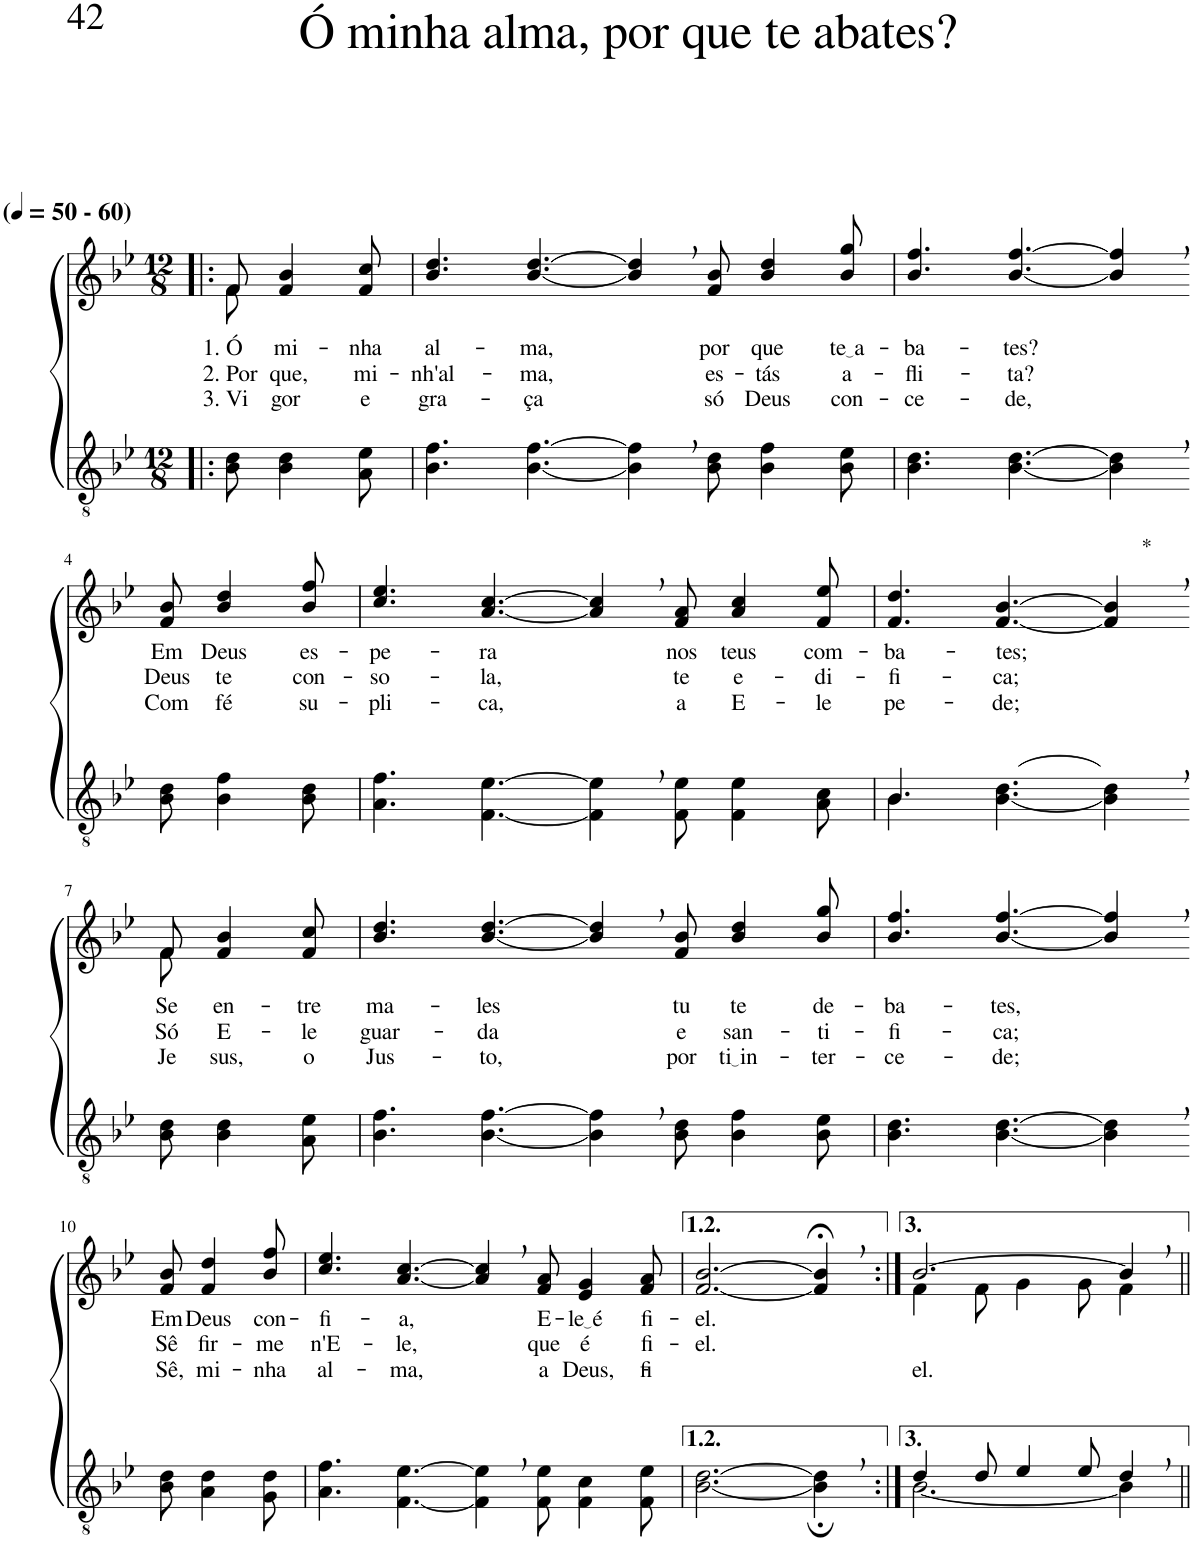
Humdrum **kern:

**kern	**kern	**text	**text	**text
*part2	*part1	*part1	*part1	*part1
*staff2	*staff1	*staff1	*staff1	*staff1
*I"Parte III e IV	*I"Parte I e II	*	*	*
*clefGv2	*clefG2	*	*	*
*Trd3c5	*Trd3c5	*	*	*
*k[b-e-]	*k[b-e-]	*	*	*
*M12/8	*M12/8	*	*	*
*MM50	*MM50	*	*	*
=1!|:	=1!|:	=1!|:	=1!|:	=1!|:
*	*^	*	*	*
!	!LO:TX:a:B:t=(	!	!	!	!
!	!LO:TX:a:B:t=- 60)	!	!	!	!
!	!	!	!LO:LY:b	!LO:LY:b	!LO:LY:b
8B-\ 8d\	8f/	8f\	1. Ó	2. Por	3. Vi-
!	!	!	!LO:LY:b	!LO:LY:b	!LO:LY:b
4B-\ 4d\	4f/ 4b-/	4.ryy	mi-	que,	-gor
!	!	!	!LO:LY:b	!LO:LY:b	!LO:LY:b
8A\ 8e-\	8f/ 8cc/	.	-nha	mi-	e
*	*v	*v	*	*	*
=2	=2	=2	=2	=2
!	!	!LO:LY:b	!LO:LY:b	!LO:LY:b
4.B-\ 4.f\	4.b-/ 4.dd/	al-	-nh'al-	gra-
!	!	!LO:LY:b	!LO:LY:b	!LO:LY:b
[4.B-\ [4.f\	[4.b-/ [4.dd/	-ma,	-ma,	-ça
4B-\], 4f\],	4b-/], 4dd/],	.	.	.
!	!	!LO:LY:b	!LO:LY:b	!LO:LY:b
8B-\ 8d\	8f/ 8b-/	por	es-	só
!	!	!LO:LY:b	!LO:LY:b	!LO:LY:b
4B-\ 4f\	4b-/ 4dd/	que	-tás	Deus
!	!	!LO:LY:b	!LO:LY:b	!LO:LY:b
8B-\ 8e-\	8b-/ 8gg/	te a	a-	con-
=3	=3	=3	=3	=3
!	!	!LO:LY:b	!LO:LY:b	!LO:LY:b
4.B-\ 4.d\	4.b-/ 4.ff/	-ba-	-fli-	-ce-
!	!	!LO:LY:b	!LO:LY:b	!LO:LY:b
[4.B-\ [4.d\	[4.b-/ [4.ff/	-tes?	-ta?	-de,
4B-\], 4d\],	4b-/], 4ff/],	.	.	.
!!LO:LB:g=z
=4-	=4-	=4-	=4-	=4-
!	!	!LO:LY:b	!LO:LY:b	!LO:LY:b
8B-\ 8d\	8f/ 8b-/	Em	Deus	Com
!	!	!LO:LY:b	!LO:LY:b	!LO:LY:b
4B-\ 4f\	4b-/ 4dd/	Deus	te	fé
!	!	!LO:LY:b	!LO:LY:b	!LO:LY:b
8B-\ 8d\	8b-/ 8ff/	es-	con-	su-
=5	=5	=5	=5	=5
!	!	!LO:LY:b	!LO:LY:b	!LO:LY:b
4.A\ 4.f\	4.cc/ 4.ee-/	-pe-	-so-	-pli-
!	!	!LO:LY:b	!LO:LY:b	!LO:LY:b
[4.F\ [4.e-\	[4.a/ [4.cc/	-ra	-la,	-ca,
4F\], 4e-\],	4a/], 4cc/],	.	.	.
!	!	!LO:LY:b	!LO:LY:b	!LO:LY:b
8F\ 8e-\	8f/ 8a/	nos	te	a
!	!	!LO:LY:b	!LO:LY:b	!LO:LY:b
4F\ 4e-\	4a/ 4cc/	teus	e-	E-
!	!	!LO:LY:b	!LO:LY:b	!LO:LY:b
8A\ 8c\	8f/ 8ee-/	com-	-di-	-le
=6	=6	=6	=6	=6
*^	*	*	*	*
!	!	!	!LO:LY:b	!LO:LY:b	!LO:LY:b
4.B-\	4.B-/	4.f/ 4.dd/	-ba-	-fi-	pe-
!	!	!	!LO:LY:b	!LO:LY:b	!LO:LY:b
[4.B-\ [4.d\	2ryy	[4.f/ [4.b-/	-tes;-	-ca;	-de;
!	!	!LO:TX:a:t=*	!	!	!
4B-\], 4d\],	.	4f/], 4b-/],	.	.	.
.	8ryy	.	.	.	.
!!LO:LB:g=z
=7-	=7-	=7-	=7-	=7-	=7-
*	*	*^	*	*	*
!	!	!	!	!LO:LY:b	!LO:LY:b	!LO:LY:b
*v	*v	*	*	*	*	*
8B-\ 8d\	8f/	8f\	-Se	Só	Je-
!	!	!	!LO:LY:b	!LO:LY:b	!LO:LY:b
4B-\ 4d\	4f/ 4b-/	4.ryy	en-	E-	-sus,
!	!	!	!LO:LY:b	!LO:LY:b	!LO:LY:b
8A\ 8e-\	8f/ 8cc/	.	-tre	-le	o
*	*v	*v	*	*	*
=8	=8	=8	=8	=8
!	!	!LO:LY:b	!LO:LY:b	!LO:LY:b
4.B-\ 4.f\	4.b-/ 4.dd/	ma-	guar-	Jus-
!	!	!LO:LY:b	!LO:LY:b	!LO:LY:b
[4.B-\ [4.f\	[4.b-/ [4.dd/	-les	-da	-to,
4B-\], 4f\],	4b-/], 4dd/],	.	.	.
!	!	!LO:LY:b	!LO:LY:b	!LO:LY:b
8B-\ 8d\	8f/ 8b-/	tu	e	por
!	!	!LO:LY:b	!LO:LY:b	!LO:LY:b
4B-\ 4f\	4b-/ 4dd/	te	san-	ti in
!	!	!LO:LY:b	!LO:LY:b	!LO:LY:b
8B-\ 8e-\	8b-/ 8gg/	de-	-ti-	-ter-
=9	=9	=9	=9	=9
!	!	!LO:LY:b	!LO:LY:b	!LO:LY:b
4.B-\ 4.d\	4.b-/ 4.ff/	-ba-	-fi-	-ce-
!	!	!LO:LY:b	!LO:LY:b	!LO:LY:b
[4.B-\ [4.d\	[4.b-/ [4.ff/	-tes,	-ca;	-de;
4B-\], 4d\],	4b-/], 4ff/],	.	.	.
!!LO:LB:g=z
=10-	=10-	=10-	=10-	=10-
!	!	!LO:LY:b	!LO:LY:b	!LO:LY:b
8B-\ 8d\	8f/ 8b-/	Em	Sê	Sê,
!	!	!LO:LY:b	!LO:LY:b	!LO:LY:b
4A\ 4d\	4f/ 4dd/	Deus	fir-	mi-
!	!	!LO:LY:b	!LO:LY:b	!LO:LY:b
8G\ 8d\	8b-/ 8ff/	con-	-me	-nha
=11	=11	=11	=11	=11
!	!	!LO:LY:b	!LO:LY:b	!LO:LY:b
4.A\ 4.f\	4.cc/ 4.ee-/	-fi-	n'E-	al-
!	!	!LO:LY:b	!LO:LY:b	!LO:LY:b
[4.F\ [4.e-\	[4.a/ [4.cc/	-a,	-le,	-ma,
4F\], 4e-\],	4a/], 4cc/],	.	.	.
!	!	!LO:LY:b	!LO:LY:b	!LO:LY:b
8F\ 8e-\	8f/ 8a/	E-	que	a
!	!	!LO:LY:b	!LO:LY:b	!LO:LY:b
4F\ 4c\	4e-/ 4g/	le é	é	Deus,
!	!	!LO:LY:b	!LO:LY:b	!LO:LY:b
8F\ 8e-\	8f/ 8a/	fi-	fi-	fi-
=12	=12	=12	=12	=12
!	!	!LO:LY:b	!LO:LY:b	!
[2.B-\ [2.d\	[2.f/ [2.b-/	-el.	-el.	.
4B-\];, 4d\];,	4f/];<, 4b-/];<,	.	.	.
=13:|!	=13:|!	=13:|!	=13:|!	=13:|!
*^	*^	*	*	*
!	!	!	!	!	!	!LO:LY:b
4d/	[2.B-\	[2.b-/	4f\	.	.	-el.
8d/	.	.	8f\	.	.	.
4e-/	.	.	4g\	.	.	.
8e-/	.	.	8g\	.	.	.
4d,/	4B-\]	4b-,/]	4f\	.	.	.
*v	*v	*	*	*	*	*
*	*v	*v	*	*	*
=||	=||	=||	=||	=||
*-	*-	*-	*-	*-
